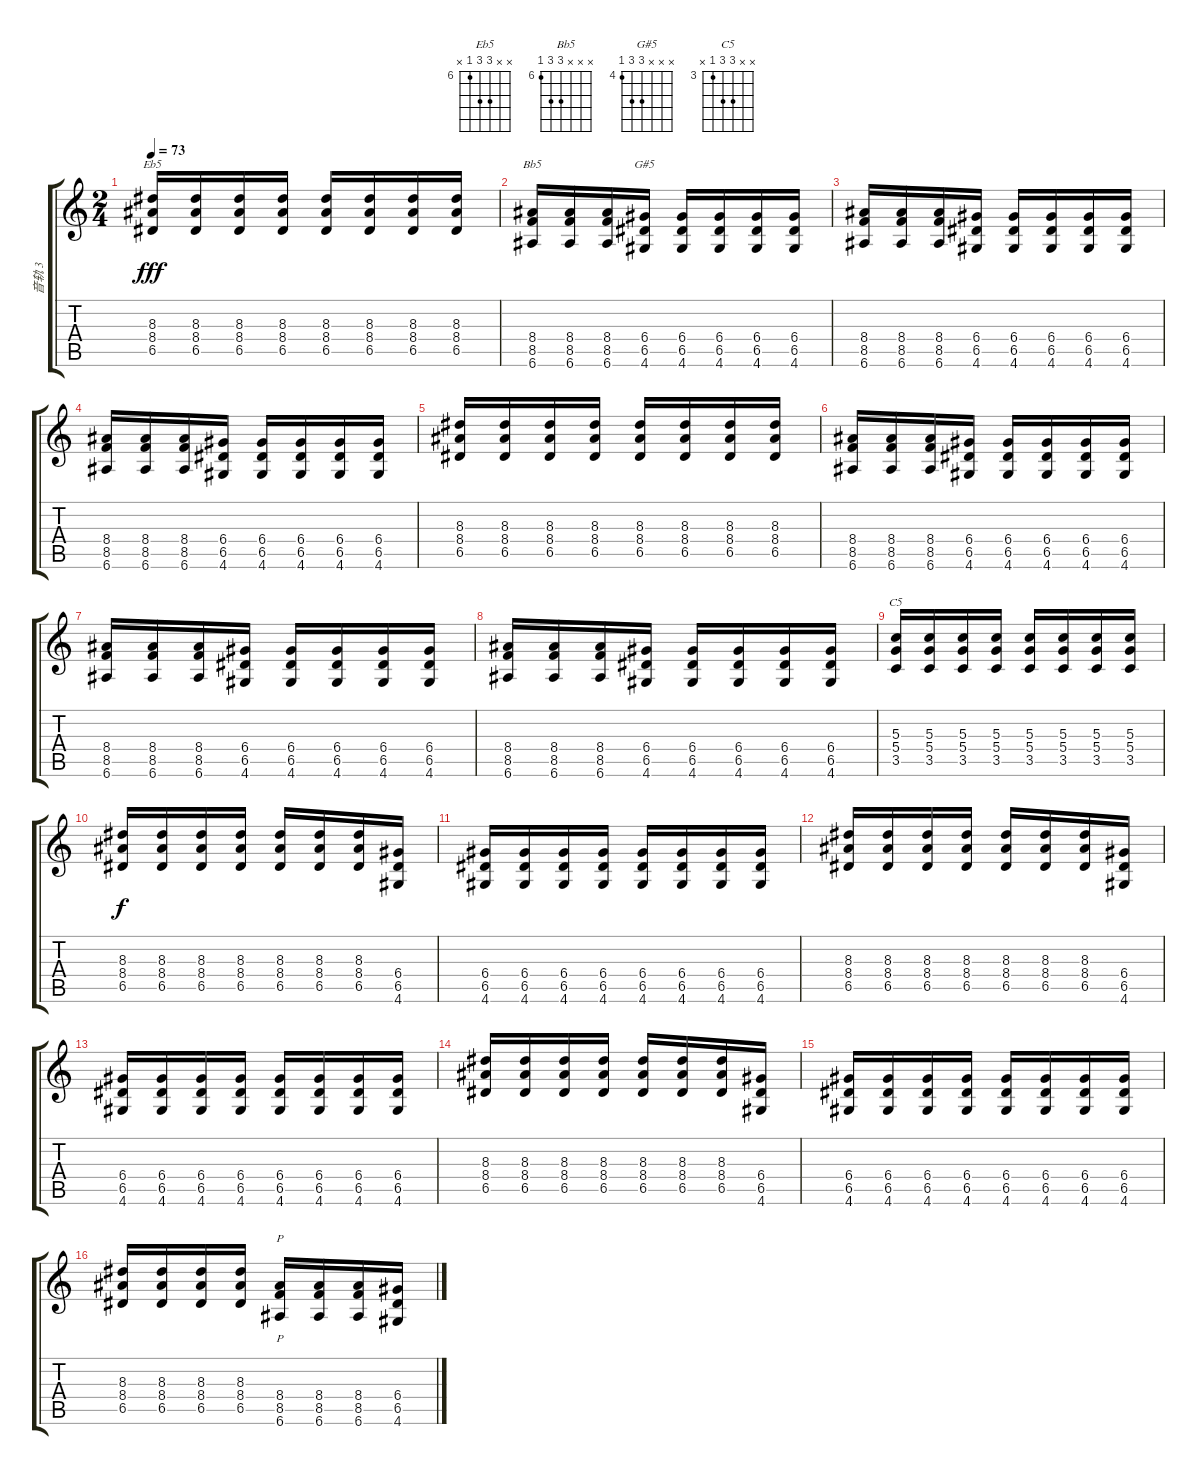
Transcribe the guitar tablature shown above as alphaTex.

\track ("音轨 3" "音轨 3") {instrument electricguitarclean}
\staff {score tabs}
\tuning (E4 B3 G3 D3 A2 E2) {hide}
\chord ("Eb5" x x 8 8 6 x) {firstfret 6}
\chord ("Bb5" x x x 8 8 6) {firstfret 6}
\chord ("G#5" x x x 6 6 4) {firstfret 4}
\chord ("C5" x x 5 5 3 x) {firstfret 3}
\ts (2 4)
\tempo 73
\clef g2
\ks c
(8.3 8.4 6.5).16{ch "Eb5" dy fff} (8.3 8.4 6.5).16 (8.3 8.4 6.5).16 (8.3 8.4 6.5).16 (8.3 8.4 6.5).16 (8.3 8.4 6.5).16 (8.3 8.4 6.5).16 (8.3 8.4 6.5).16 |
(8.4 8.5 6.6).16{ch "Bb5"} (8.4 8.5 6.6).16 (8.4 8.5 6.6).16 (6.4 6.5 4.6).16{ch "G#5"} (6.4 6.5 4.6).16 (6.4 6.5 4.6).16 (6.4 6.5 4.6).16 (6.4 6.5 4.6).16 |
(8.4 8.5 6.6).16 (8.4 8.5 6.6).16 (8.4 8.5 6.6).16 (6.4 6.5 4.6).16 (6.4 6.5 4.6).16 (6.4 6.5 4.6).16 (6.4 6.5 4.6).16 (6.4 6.5 4.6).16 |
(8.4 8.5 6.6).16 (8.4 8.5 6.6).16 (8.4 8.5 6.6).16 (6.4 6.5 4.6).16 (6.4 6.5 4.6).16 (6.4 6.5 4.6).16 (6.4 6.5 4.6).16 (6.4 6.5 4.6).16 |
(8.3 8.4 6.5).16 (8.3 8.4 6.5).16 (8.3 8.4 6.5).16 (8.3 8.4 6.5).16 (8.3 8.4 6.5).16 (8.3 8.4 6.5).16 (8.3 8.4 6.5).16 (8.3 8.4 6.5).16 |
(8.4 8.5 6.6).16 (8.4 8.5 6.6).16 (8.4 8.5 6.6).16 (6.4 6.5 4.6).16 (6.4 6.5 4.6).16 (6.4 6.5 4.6).16 (6.4 6.5 4.6).16 (6.4 6.5 4.6).16 |
(8.4 8.5 6.6).16 (8.4 8.5 6.6).16 (8.4 8.5 6.6).16 (6.4 6.5 4.6).16 (6.4 6.5 4.6).16 (6.4 6.5 4.6).16 (6.4 6.5 4.6).16 (6.4 6.5 4.6).16 |
(8.4 8.5 6.6).16 (8.4 8.5 6.6).16 (8.4 8.5 6.6).16 (6.4 6.5 4.6).16 (6.4 6.5 4.6).16 (6.4 6.5 4.6).16 (6.4 6.5 4.6).16 (6.4 6.5 4.6).16 |
(5.3 5.4 3.5).16{ch "C5"} (5.3 5.4 3.5).16 (5.3 5.4 3.5).16 (5.3 5.4 3.5).16 (5.3 5.4 3.5).16 (5.3 5.4 3.5).16 (5.3 5.4 3.5).16 (5.3 5.4 3.5).16 |
(8.3 8.4 6.5).16{dy f instrument distortionguitar} (8.3 8.4 6.5).16 (8.3 8.4 6.5).16 (8.3 8.4 6.5).16 (8.3 8.4 6.5).16 (8.3 8.4 6.5).16 (8.3 8.4 6.5).16 (6.4 6.5 4.6).16 |
(6.4 6.5 4.6).16 (6.4 6.5 4.6).16 (6.4 6.5 4.6).16 (6.4 6.5 4.6).16 (6.4 6.5 4.6).16 (6.4 6.5 4.6).16 (6.4 6.5 4.6).16 (6.4 6.5 4.6).16 |
(8.3 8.4 6.5).16{instrument distortionguitar} (8.3 8.4 6.5).16 (8.3 8.4 6.5).16 (8.3 8.4 6.5).16 (8.3 8.4 6.5).16 (8.3 8.4 6.5).16 (8.3 8.4 6.5).16 (6.4 6.5 4.6).16 |
(6.4 6.5 4.6).16 (6.4 6.5 4.6).16 (6.4 6.5 4.6).16 (6.4 6.5 4.6).16 (6.4 6.5 4.6).16 (6.4 6.5 4.6).16 (6.4 6.5 4.6).16 (6.4 6.5 4.6).16 |
(8.3 8.4 6.5).16{instrument distortionguitar} (8.3 8.4 6.5).16 (8.3 8.4 6.5).16 (8.3 8.4 6.5).16 (8.3 8.4 6.5).16 (8.3 8.4 6.5).16 (8.3 8.4 6.5).16 (6.4 6.5 4.6).16 |
(6.4 6.5 4.6).16 (6.4 6.5 4.6).16 (6.4 6.5 4.6).16 (6.4 6.5 4.6).16 (6.4 6.5 4.6).16 (6.4 6.5 4.6).16 (6.4 6.5 4.6).16 (6.4 6.5 4.6).16 |
(8.3 8.4 6.5).16{instrument distortionguitar} (8.3 8.4 6.5).16 (8.3 8.4 6.5).16 (8.3 8.4 6.5).16 (8.4 8.5 6.6).16{p} (8.4 8.5 6.6).16 (8.4 8.5 6.6).16 (6.4 6.5 4.6).16
